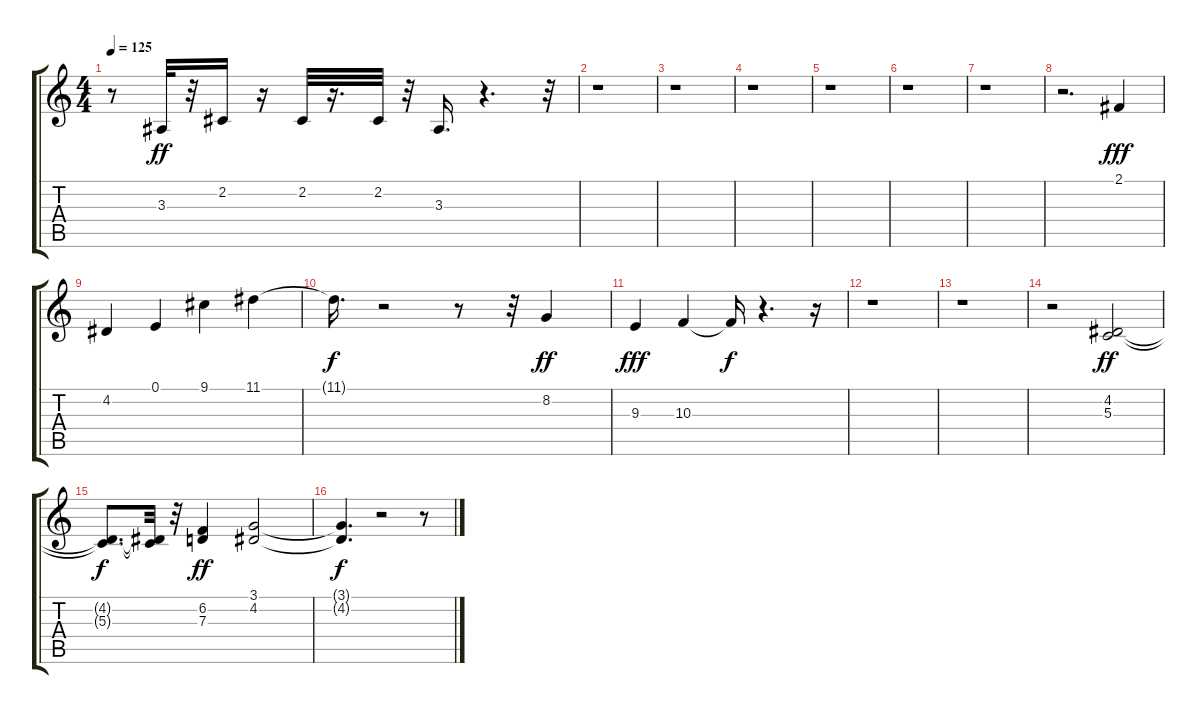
\track "" {instrument voiceoohs}
\staff {score tabs}
\tuning (E4 B3 G3 D3 A2 E2) {hide}
\ts (4 4)
\tempo 125
\clef g2
\ks c
r.8{dy ff} 3.3.32 r.32 2.2.16 r.16 2.2.32 r.16{d} 2.2.32 r.32 3.3.16{d} r.4{d} r.32 |
r.1 |
r.1 |
r.1 |
r.1 |
r.1 |
r.1 |
r.2{d} 2.1.4{dy fff} |
4.2.4 0.1.4 9.1.4 11.1.4 |
11.1{t}.16{d dy f} r.2 r.8 r.32 8.2.4{dy ff} |
9.3.4{dy fff} 10.3.4 10.3{t}.16{dy f} r.4{d} r.16 |
r.1 |
r.1 |
r.2 (4.2 5.3).2{dy ff} |
(4.2{t} 5.3{t}).8{d dy f} (4.2{t} 5.3{t}).32 r.32 (6.2 7.3).4{dy ff} (3.1 4.2).2 |
(3.1{t} 4.2{t}).4{d dy f} r.2 r.8
